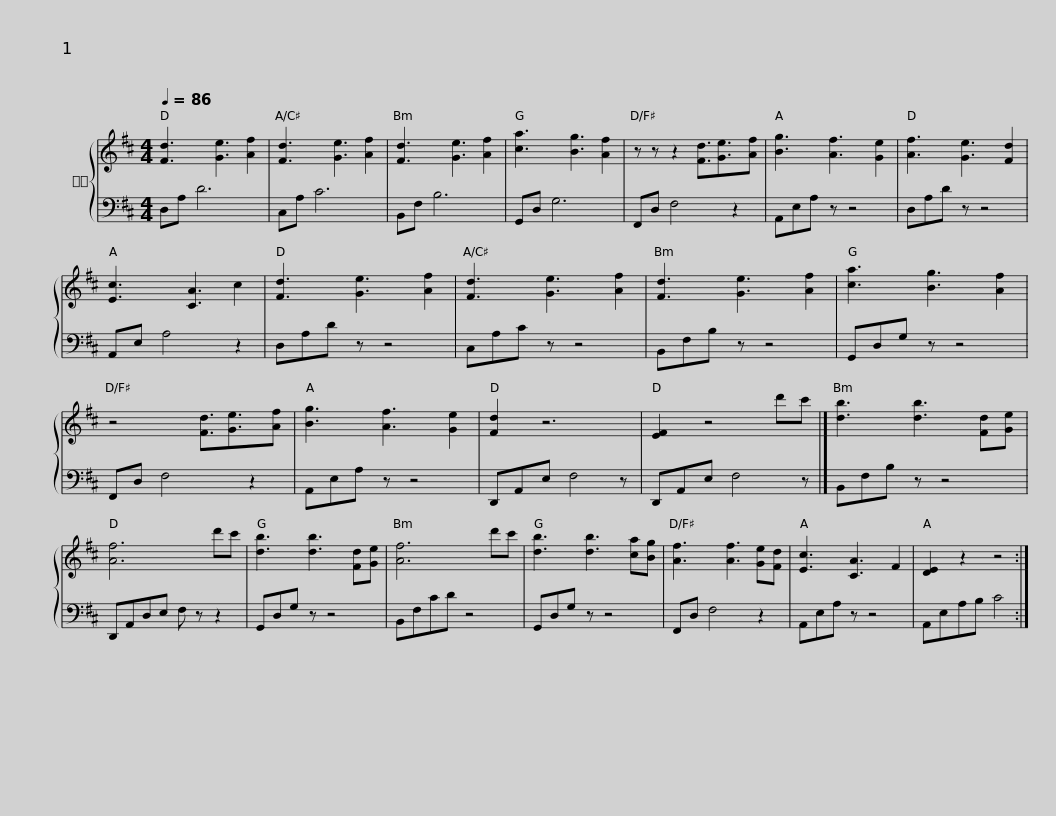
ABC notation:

X:1
%%score { 1 | 2 }
L:1/8
Q:1/4=86
M:4/4
I:linebreak $
K:D
V:1 treble
V:2 bass
V:1
 [Fd]3 [Ge]3 [Af]2 | [Fd]3 [Ge]3 [Af]2 | [Fd]3 [Ge]3 [Af]2 | [ca]3 [Bg]3 [Af]2 |$ z z z2 [Fd]3/2[Ge]3/2[Af] | %5
 [Bg]3 [Af]3 [Ge]2 | [Af]3 [Ge]3 [Fd]2 | [Ec]3 [CA]3 c2 |$ [Fd]3 [Ge]3 [Af]2 | [Fd]3 [Ge]3 [Af]2 | %10
 [Fd]3 [Ge]3 [Af]2 | [ca]3 [Bg]3 [Af]2 |$ z4 [Fd]3/2[Ge]3/2[Af] | [Bg]3 [Af]3 [Ge]2 | [Fd]2 z6 | %15
 [EF]2 z4 d'c' |]$ [db]3 [db]3 [Fd][Ge] | [Af]6 d'c' | [db]3 [db]3 [Fd][Ge] | [Af]6 d'c' |$ %20
 [db]3 [db]3 [ca][Bg] | [Af]3 [Af]3 [Ge][Fd] | [Ec]3 [CA]3 F2 | [DE]2 z2 z4 :| %24
V:2
 D,A, D6 | C,A, C6 | B,,F, B,6 | G,,D, G,6 |$ F,,D, F,4 z2 | %5
 A,,E,A, z z4 | D,A,D z z4 | A,,E, A,4 z2 |$ D,A,D z z4 | C,A,C z z4 | %10
 B,,F,B, z z4 | G,,D,G, z z4 |$ F,,D, F,4 z2 | A,,E,A, z z4 | D,,A,,E, F,4 z | %15
 D,,A,,E, F,4 z |]$ B,,F,B, z z4 | D,,A,,D,E, F, z z2 | G,,D,G, z z4 | B,,F,CD z4 |$ %20
 G,,D,G, z z4 | F,,D, F,4 z2 | A,,E,A, z z4 | A,,E,A,B, C4 :| %24
